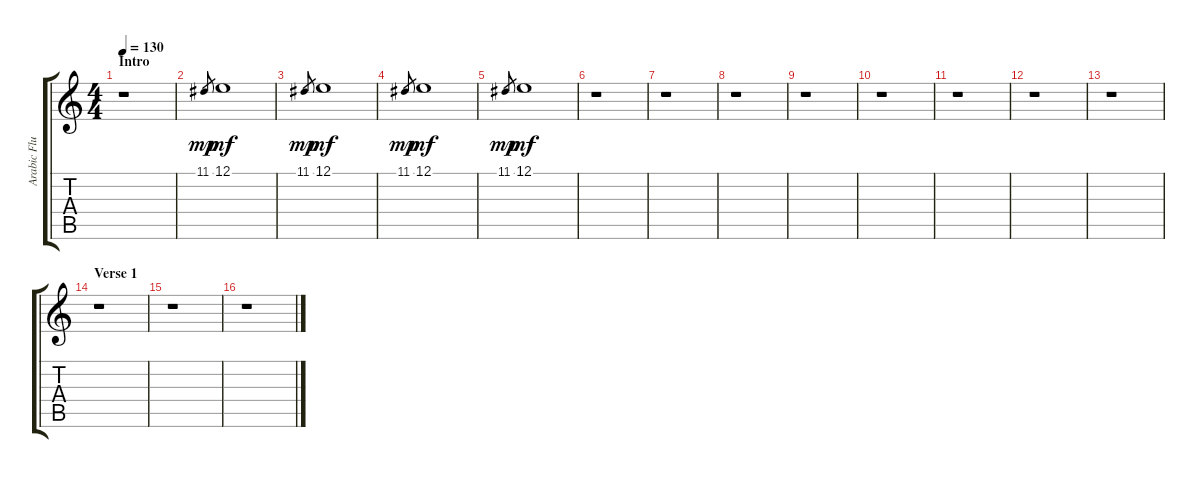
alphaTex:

\track ("Arabic Flute" "Arabic Flu") {instrument shakuhachi}
\staff {score tabs}
\tuning (E4 B3 G3 D3 A2 E2) {hide}
\ts (4 4)
\section ("" "Intro")
\tempo 130
\clef g2
\ks c
r.1{dy mp instrument shakuhachi} |
11.1.8{gr} 12.1.1{dy mf} |
11.1.8{gr dy mp} 12.1.1{dy mf} |
11.1.8{gr dy mp} 12.1.1{dy mf} |
11.1.8{gr dy mp} 12.1.1{dy mf} |
r.1 |
r.1 |
r.1 |
r.1 |
r.1 |
r.1 |
r.1 |
r.1 |
\section ("" "Verse 1")
r.1 |
r.1 |
r.1
